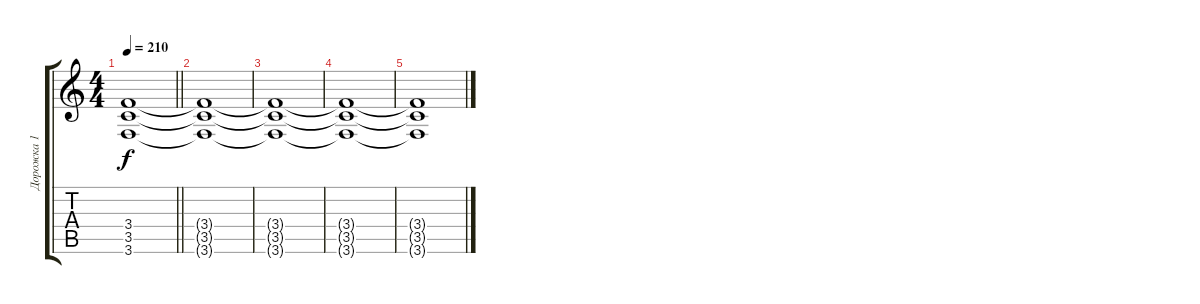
\track ("Дорожка 1" "Дорожка 1") {instrument distortionguitar}
\staff {score tabs}
\tuning (E4 B3 G3 D3 A2 D2) {hide}
\ts (4 4)
\tempo 210
\clef g2
\barLineRight lightlight
\ks c
(3.4{t} 3.5{t} 3.6{t}).1{dy f} |
(3.4{t} 3.5{t} 3.6{t}).1 |
(3.4{t} 3.5{t} 3.6{t}).1 |
(3.4{t} 3.5{t} 3.6{t}).1 |
(3.4{t} 3.5{t} 3.6{t}).1
